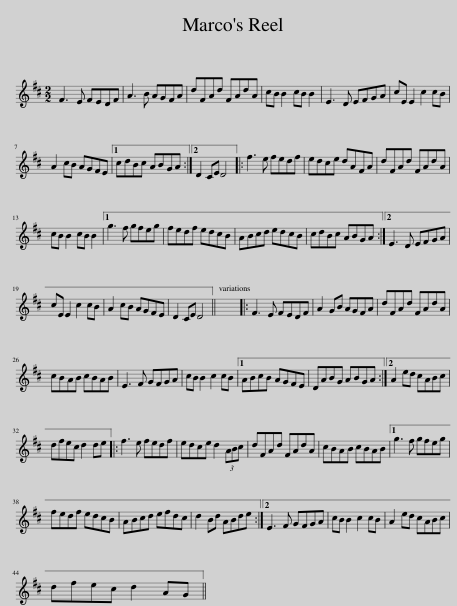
X:1
L:1/8
M:2/2
I:linebreak $
K:D
V:1 treble
V:1
 F3 E FEDF | A3 B AGFA | dFAd FAdA | cB B2 cB B2 | E3 D EFGA | %5
 cE E2 c2 cB |$ A2 cB AGFE |1 cdBc ABGA :|2 D2 CE D4 |: f3 e fedf | %10
 edce dAFA | dFAd FAdA |$ cB B2 cB B2 |1 g3 f gfeg | fedf edcB | %15
 ABcd edcB | cdBc ABGA :|2 E3 D EFGA |$ cE E2 c2 cB | A2 cB AGFE | %20
 D2 CE D4 || x8 |: F3 E FEDF | A2 GB AGFA | dFAd FAdA |$ %25
 cBAB cBAB | E3 F GFGA | cB B2 c2 cB |1 ABcB AGFE | DABG ABGA :|2 %30
 A2 ed cABc |$ dfec d2 de |: f3 e fedf | edce d2 (3ABc | dFAd FAdA | %35
 cBAB cBAB |1 g3 f gfeg |$ fedf edcB | ABcd efdc | d2 Bd ABde :|2 %40
 E3 F GFGA | cB B2 c2 cB | A2 ed cABc |$ dfec d2 AG || %44
